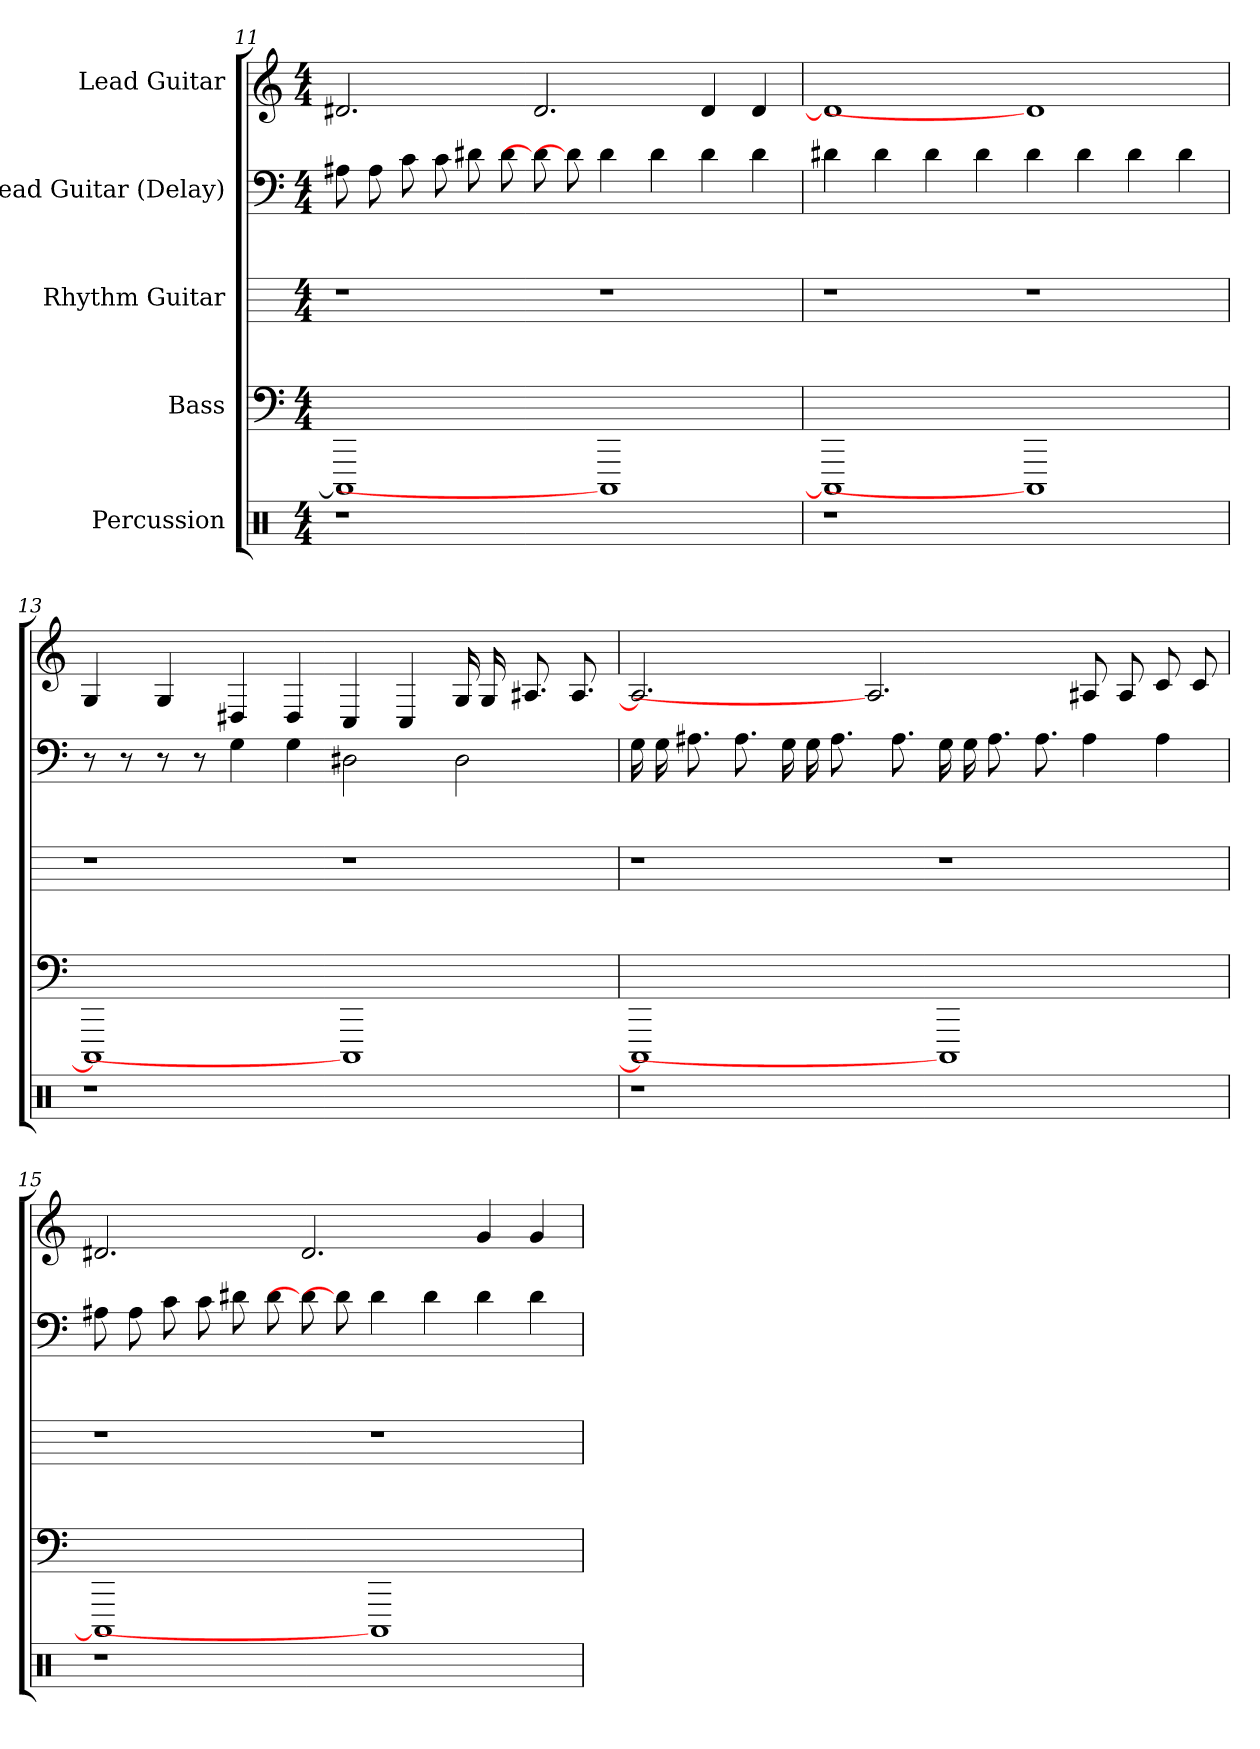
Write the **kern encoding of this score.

**kern	**kern	**kern	**kern	**kern
*part5	*part4	*part3	*part2	*part1
*staff5	*staff4	*staff3	*staff2	*staff1
*I"Percussion	*I"Bass	*I"Rhythm Guitar	*I"Lead Guitar (Delay)	*I"Lead Guitar
*clefX	*	*	*	*
*k[]	*k[]	*k[]	*k[]	*k[]
*M4/4	*M4/4	*M4/4	*M4/4	*M4/4
=11	=11	=11	=11	=11
1r	1CCC]	1r	8A#	2.d#
.	.	.	8A#	.
.	.	.	8c	.
.	.	.	8c	.
.	.	.	8d#	.
.	.	.	8d#	.
.	.	.	8d#]	2.d#
.	.	.	8d#]	.
1ryy	1CCC]	1r	4d#	.
.	.	.	4d#	.
.	.	.	4d#	4d#
.	.	.	4d#	4d#
=12	=12	=12	=12	=12
1r	1CCC]	1r	4d#	1d#]
.	.	.	4d#	.
.	.	.	4d#	.
.	.	.	4d#	.
1ryy	1CCC]	1r	4d#	1d#]
.	.	.	4d#	.
.	.	.	4d#	.
.	.	.	4d#	.
=13	=13	=13	=13	=13
1r	1CCC]	1r	8r	4G
.	.	.	8r	.
.	.	.	8r	4G
.	.	.	8r	.
.	.	.	4G	4D#
.	.	.	4G	4D#
1ryy	1CCC]	1r	2D#	4C
.	.	.	.	4C
.	.	.	2D#	16G
.	.	.	.	16G
.	.	.	.	8.A#
.	.	.	.	8.A#
=14	=14	=14	=14	=14
1r	1CCC]	1r	16G	2.A#]
.	.	.	16G	.
.	.	.	8.A#	.
.	.	.	8.A#	.
.	.	.	16G	.
.	.	.	16G	.
.	.	.	8.A#	.
.	.	.	.	2.A#]
.	.	.	8.A#	.
1ryy	1CCC]	1r	16G	.
.	.	.	16G	.
.	.	.	8.A#	.
.	.	.	8.A#	.
.	.	.	4A#	8A#
.	.	.	.	8A#
.	.	.	4A#	8c
.	.	.	.	8c
=15	=15	=15	=15	=15
1r	1CCC]	1r	8A#	2.d#
.	.	.	8A#	.
.	.	.	8c	.
.	.	.	8c	.
.	.	.	8d#	.
.	.	.	8d#	.
.	.	.	8d#]	2.d#
.	.	.	8d#]	.
1ryy	1CCC]	1r	4d#	.
.	.	.	4d#	.
.	.	.	4d#	4g
.	.	.	4d#	4g
=	=	=	=	=
*-	*-	*-	*-	*-
